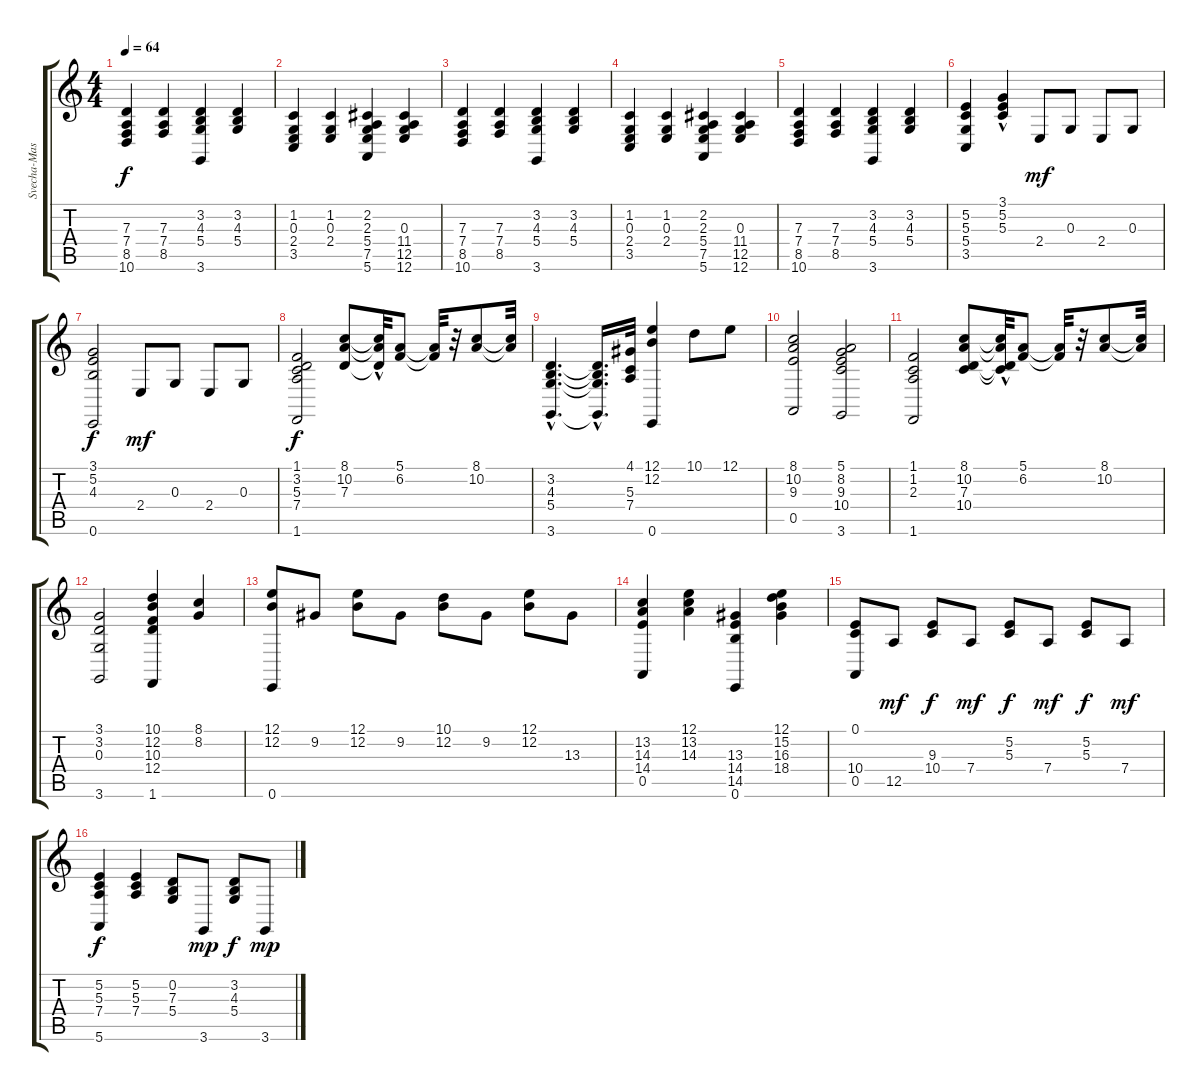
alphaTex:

\track ("Svecha-Mashina Vremeni" "Svecha-Mas") {instrument brightacousticpiano}
\staff {score tabs}
\tuning (E4 B3 G3 D3 A2 E2) {hide}
\ts (4 4)
\tempo 64
\clef g2
\ks c
(7.3 7.4 8.5 10.6).4{dy f} (7.3 7.4 8.5).4 (3.2 4.3 5.4 3.6).4 (3.2 4.3 5.4).4 |
(1.2 0.3 2.4 3.5).4 (1.2 0.3 2.4).4 (2.2 2.3 5.4 7.5 5.6).4 (0.3 11.4 12.5 12.6).4 |
(7.3 7.4 8.5 10.6).4 (7.3 7.4 8.5).4 (3.2 4.3 5.4 3.6).4 (3.2 4.3 5.4).4 |
(1.2 0.3 2.4 3.5).4 (1.2 0.3 2.4).4 (2.2 2.3 5.4 7.5 5.6).4 (0.3 11.4 12.5 12.6).4 |
(7.3 7.4 8.5 10.6).4 (7.3 7.4 8.5).4 (3.2 4.3 5.4 3.6).4 (3.2 4.3 5.4).4 |
(5.2 5.3 5.4 3.5).4 (3.1{hac} 5.2{hac} 5.3{hac}).4 2.4.8{dy mf} 0.3.8 2.4.8 0.3.8 |
(3.1 5.2 4.3 0.6).2{dy f} 2.4.8{dy mf} 0.3.8 2.4.8 0.3.8 |
(1.1 3.2 5.3 7.4 1.6).2{dy f} (8.1 10.2 7.3).8 (8.1{t} 10.2{t} 7.3{hac t}).32 (5.1 6.2).8 (5.1{t} 6.2{t}).32 r.32 (8.1 10.2).8 (8.1{t} 10.2{t}).32 |
(3.2{hac} 4.3{hac} 5.4{hac} 3.6{hac}).4{d} (3.2{hac t} 4.3{t} 5.4{t} 3.6{t}).16{d} (4.1 5.3 7.4).32 (12.1 12.2 0.6).4 10.1.8 12.1.8 |
(8.1 10.2 9.3 0.5).2 (5.1 8.2 9.3 10.4 3.6).2 |
(1.1 1.2 2.3 1.6).2 (8.1 10.2 7.3 10.4).8 (8.1{t} 10.2{t} 7.3{hac t} 10.4{hac t}).32 (5.1 6.2).8 (5.1{t} 6.2{t}).32 r.32 (8.1 10.2).8 (8.1{t} 10.2{t}).32 |
(3.1 3.2 0.3 3.6).2 (10.1 12.2 10.3 12.4 1.6).4 (8.1 8.2).4 |
(12.1 12.2 0.6).8 9.2.8 (12.1 12.2).8 9.2.8 (10.1 12.2).8 9.2.8 (12.1 12.2).8 13.3.8 |
(13.2 14.3 14.4 0.5).4 (12.1 13.2 14.3).4 (13.3 14.4 14.5 0.6).4 (12.1 15.2 16.3 18.4).4 |
(0.1 10.4 0.5).8 12.5.8{dy mf} (9.3 10.4).8{dy f} 7.4.8{dy mf} (5.2 5.3).8{dy f} 7.4.8{dy mf} (5.2 5.3).8{dy f} 7.4.8{dy mf} |
(5.2 5.3 7.4 5.6).4{dy f} (5.2 5.3 7.4).4 (0.2 7.3 5.4).8 3.6.8{dy mp} (3.2 4.3 5.4).8{dy f} 3.6.8{dy mp}
